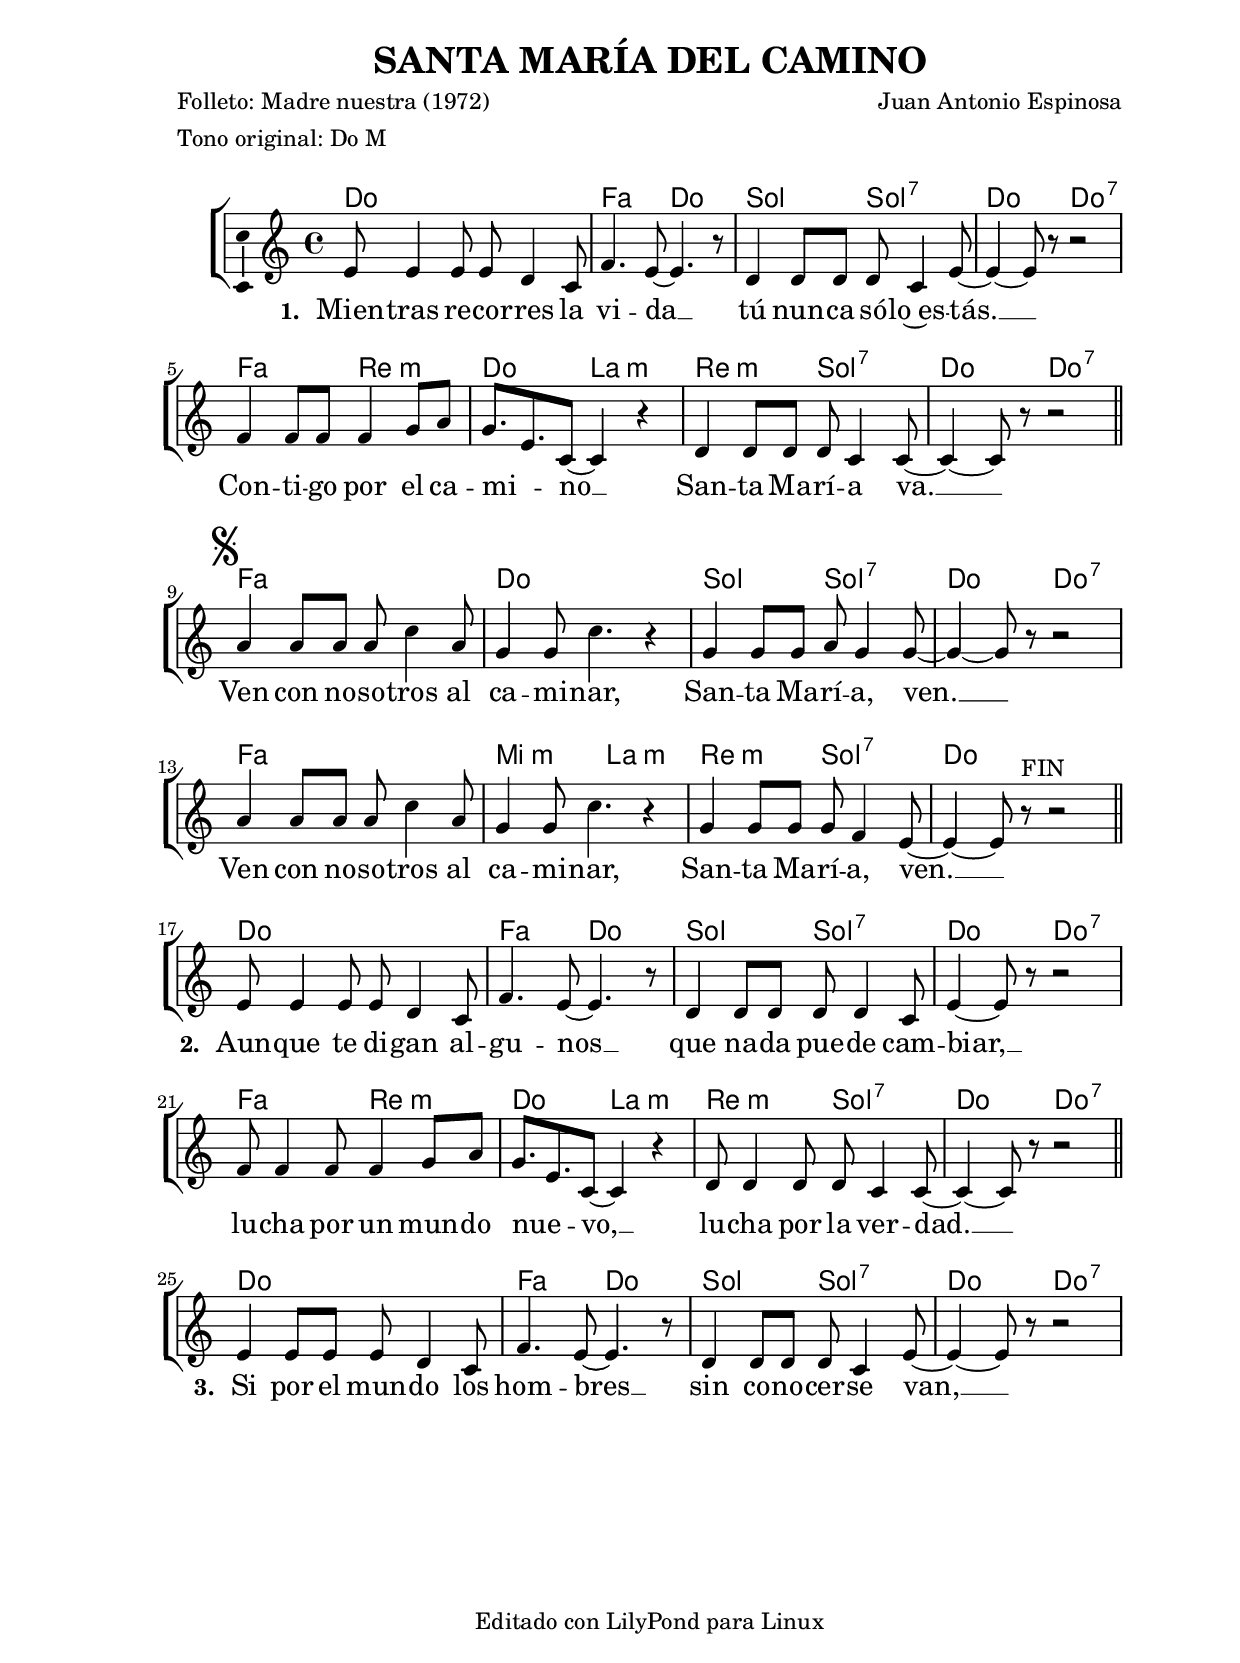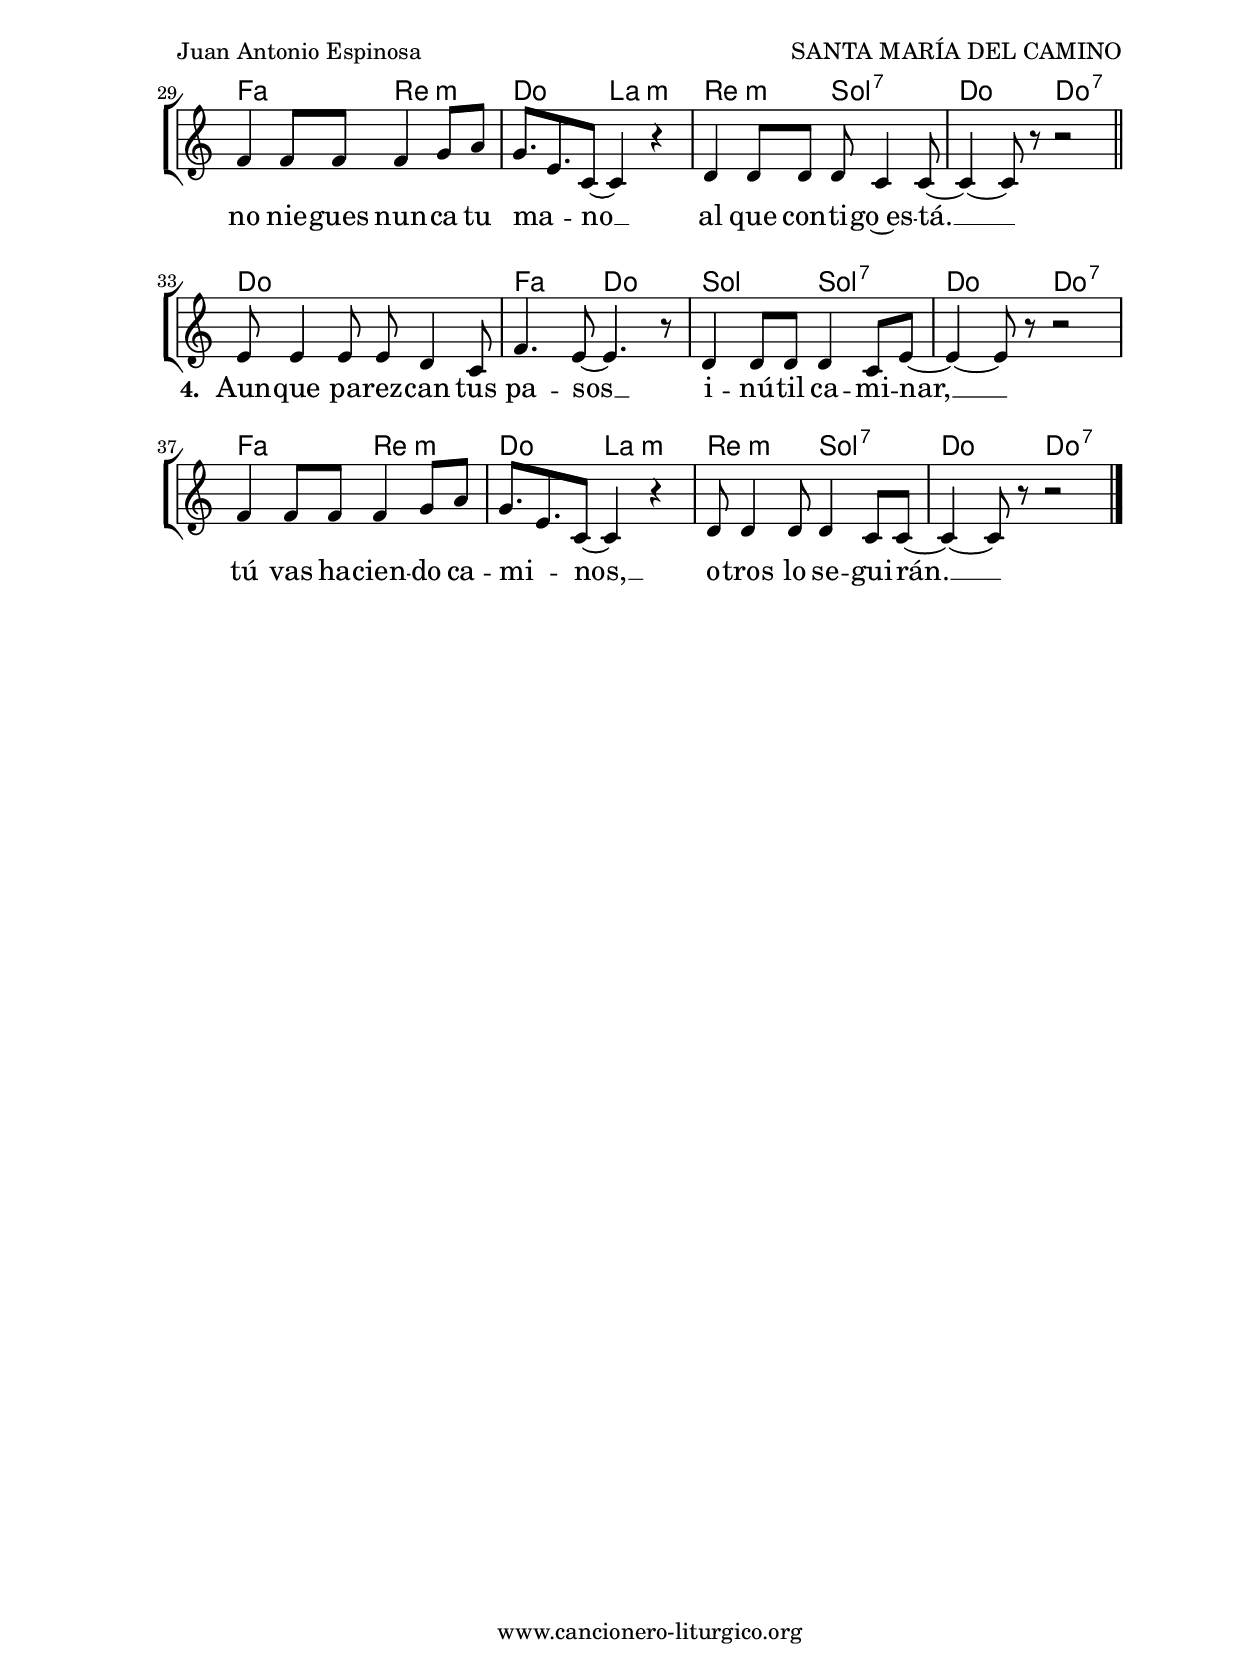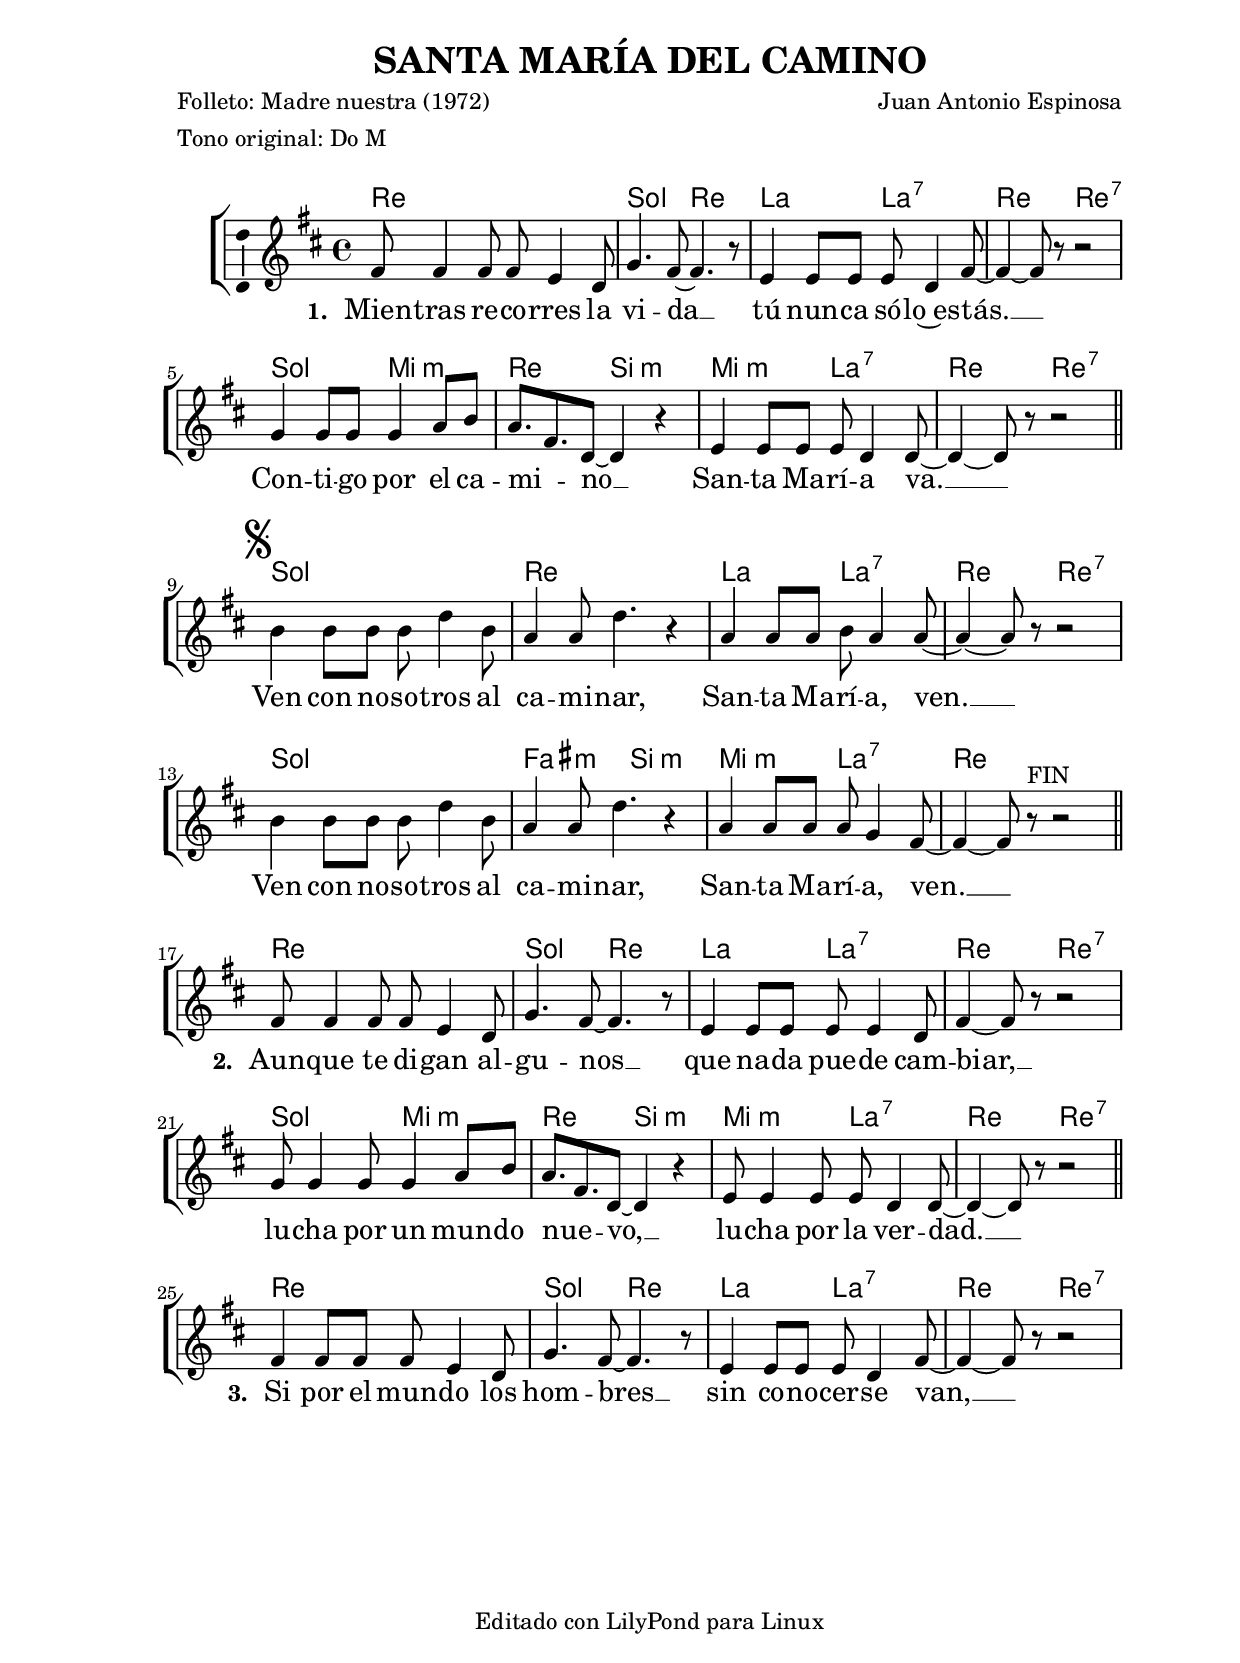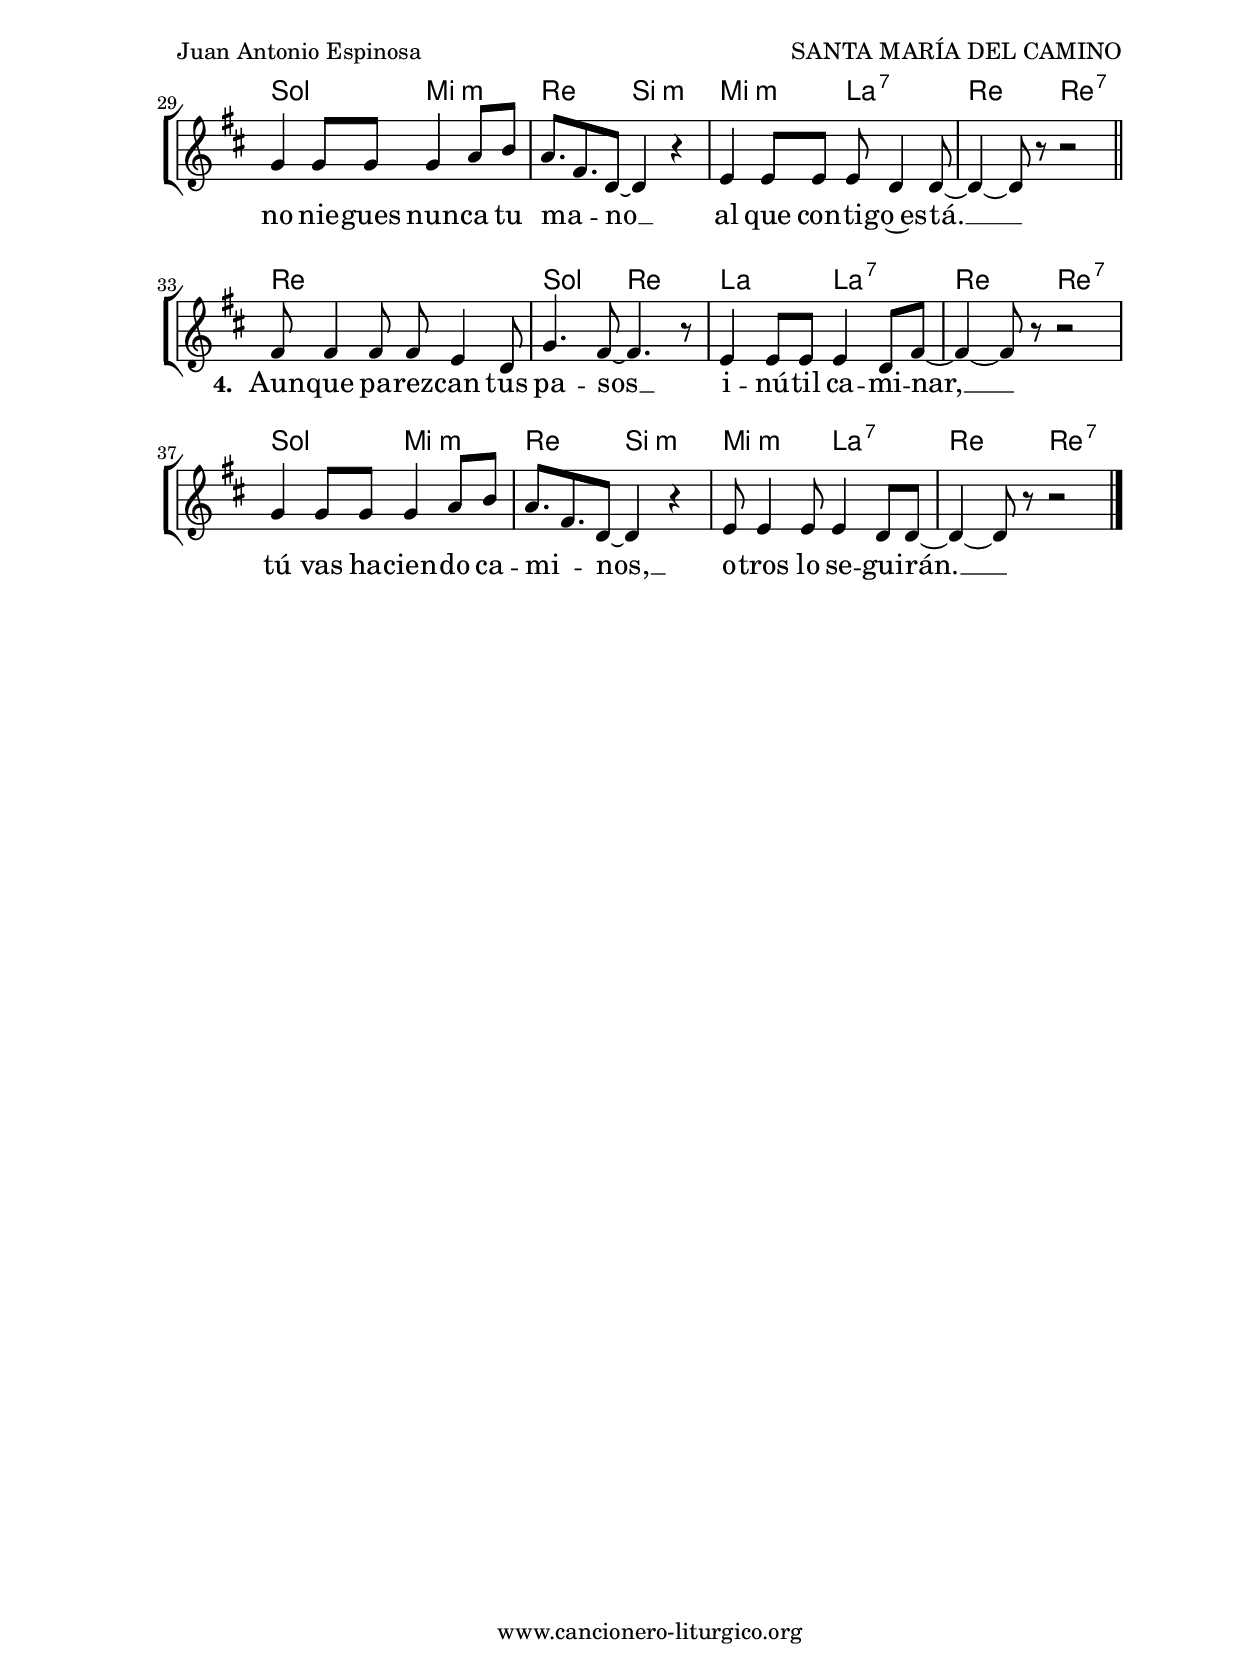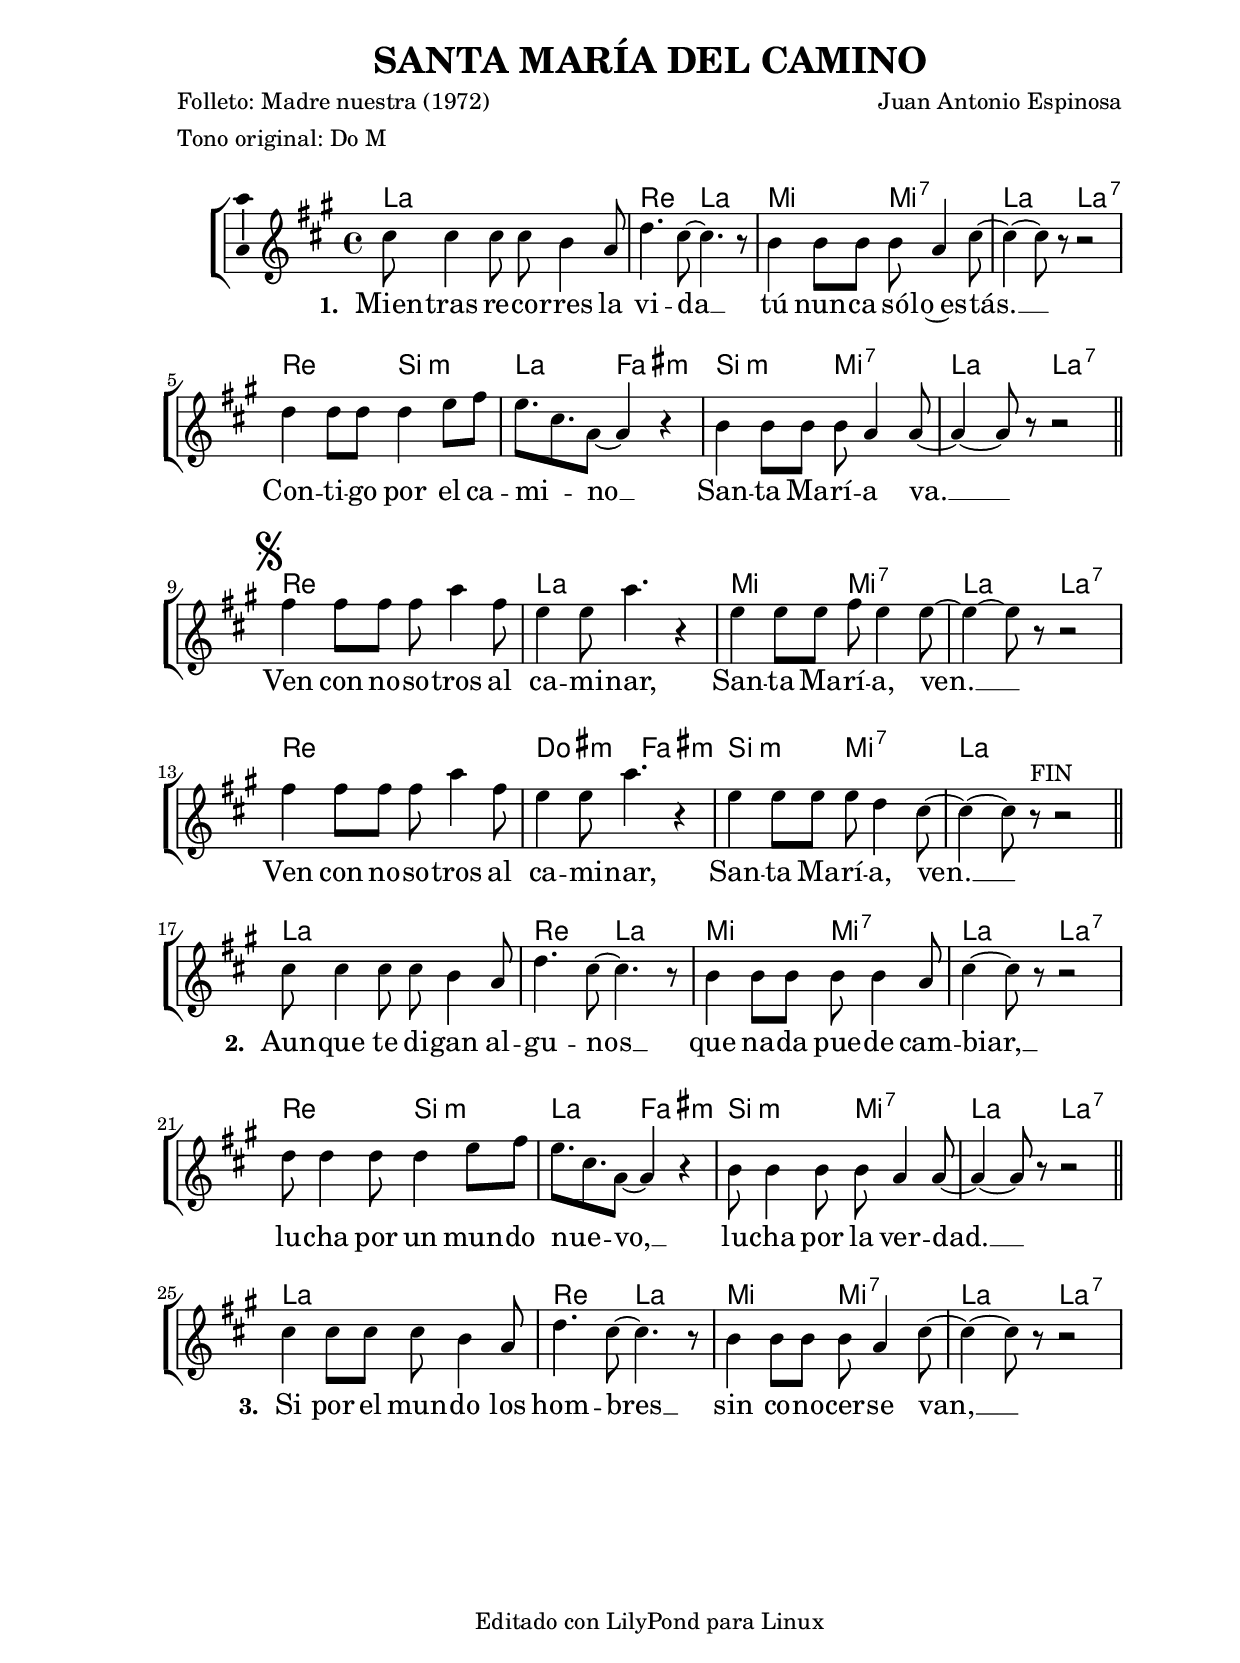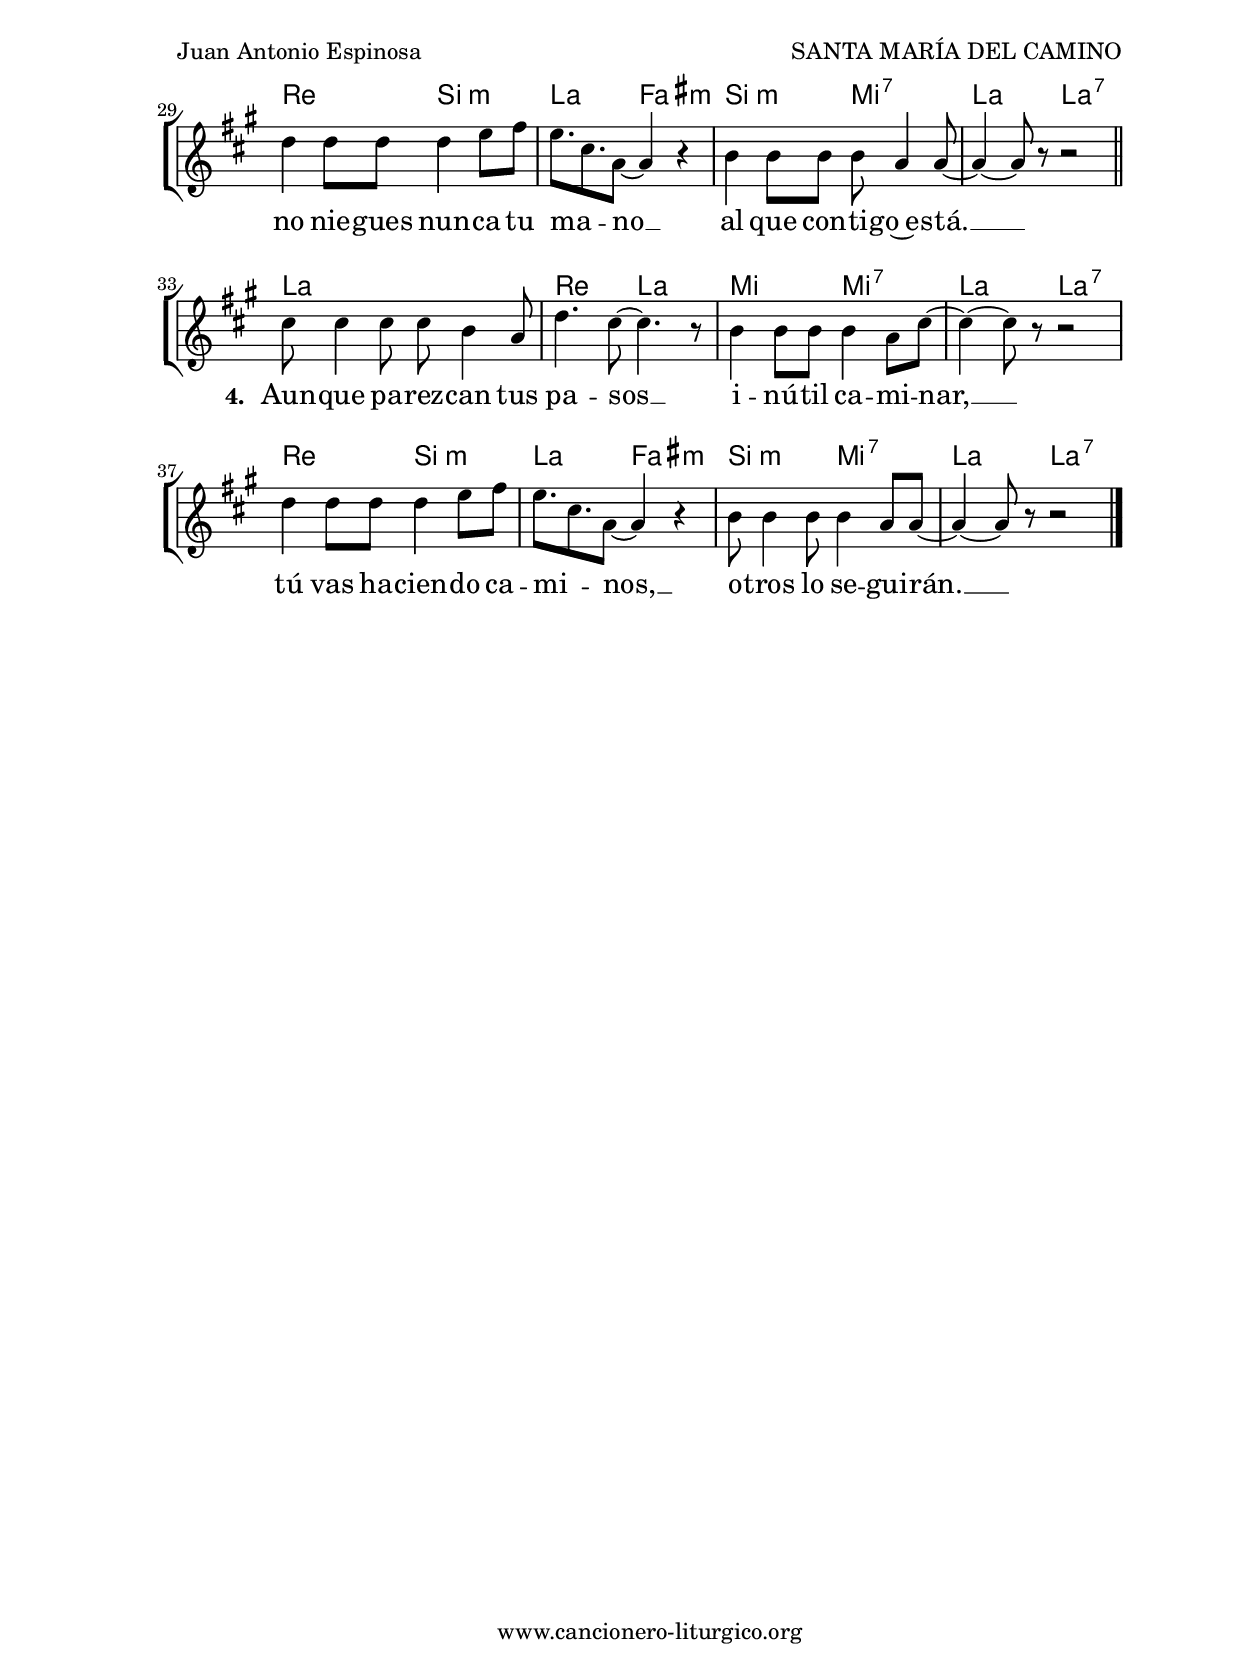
%
%para convertir .midi en .wav:
%timidity filename.midi -Ow -o finename.wav
%
%
%Para convertir de .wav a .mp3:
%lame -h -m j filename.wav
%
%
%para escuchar el midi:
%timidity nombrefichero.midi
%


%versión de lilypond para la que se ha escrito esta partitura:
\version "2.16.0"

	%Tamaño papel
	#(set-default-paper-size "a4")
	%Tamaño partitura
	#(set-global-staff-size 20)
	%No responde al pulsar sobre una nota
	#(ly:set-option 'point-and-click #f)

%parámetros del encabezamiento:
\header {
	title = "SANTA MARÍA DEL CAMINO"
	subtitle = ""
	composer = "Juan Antonio Espinosa"
	poet = "Folleto: Madre nuestra (1972)"
	meter = "Tono original: Do M"
	arranger = ""
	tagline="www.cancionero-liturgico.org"
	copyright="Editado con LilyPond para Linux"
	}

%parámetros asociados al papel:
\paper  {
	oddHeaderMarkup = \markup {\fill-line { \on-the-fly #not-first-page \fromproperty #'header:title \on-the-fly #not-first-page \fromproperty #'header:composer }}
	evenHeaderMarkup = \markup {\fill-line { \fromproperty #'header:composer \fromproperty #'header:title }}
	#(set-paper-size "a4")
	print-page-number = ##f
	first-page-number = 1
	print-first-page-number = ##f
%	head-separation = 3.0 \cm
	top-margin = 2.0 \cm
	bottom-margin = 0.5\cm
%%%	bottom-margin = -2.0\cm
	left-margin = 3.0 \cm
	line-width = 16.0 \cm 
	indent = 8\mm
	interscoreline = 2.\mm
	between-system-space = 15\mm
%	para que las partituras no llenen la hoja:
	ragged-bottom = ##t
%	idem para la última hoja:
	ragged-last-bottom = ##f
%	para que las partituras llenen el ancho del papel:
	ragged-last = ##f
	after-title-space = 2.5 \cm
%page-count=1
%system-count=8

	%Flexible Vertical Spacing
%	markup-markup-spacing =
%	#'((basic-distance . 15) (minimum-distance . 15) (padding . 3))
	markup-system-spacing =
	#'((basic-distance . 15) (minimum-distance . 15) (padding . 3))
	system-system-spacing =
	#'((basic-distance . 15) (minimum-distance . 15) (padding . 3))
	score-system-spacing =
	#'((basic-distance . 15) (minimum-distance . 15) (padding . 5))
%	top-system-spacing = % header
%	#'((basic-distance . 8) (minimum-distance . 0) (padding . 0))
%	top-markup-spacing =
%	#'((basic-distance . 20) (minimum-distance . 20) (padding . 0))
	last-bottom-spacing = % footer
	#'((basic-distance . 5) (minimum-distance . 5) (padding . 0))
%	score-markup-spacing =
%	#'((basic-distance . 16) (minimum-distance . 13) (padding . 0))

	}


%parámetros que afectan a toda la partitura:
global =  {
	%clave de sol (G):
	\clef G
	%armadura:
%%%	\transpose c d
	\key c \major
	\tempo 4=100
	\set Score.tempoHideNote = ##t
	}


acordes = {
	\italianChords
	\chordmode {
%%%	\transpose c d
{

c2 s f c g g:7 c c:7 f d:m c a:m d:m g:7 c c:7
f s c s g g:7 c c:7 f s e:m a:m d:m g:7 c s
c2 s f c g g:7 c c:7 f d:m c a:m d:m g:7 c c:7
c2 s f c g g:7 c c:7 f d:m c a:m d:m g:7 c c:7
c2 s f c g g:7 c c:7 f d:m c a:m d:m g:7 c c:7

}
}
}

melodia = 
%%%	\transpose c d
{
	\relative c'{
\time 4/4

%Estrofa 1
e8 e4 e8 e d4 c8
f4. e8~e4. r8
d4 d8 d d c4 e8~
e4~e8 r8 r2
f4 f8 f f4 g8 a
g8. e8. c8~c4 r4
d4 d8 d d c4 c8~
c4~c8 r8 r2

\bar "||"
\break

%Estribillo
\mark \markup { \musicglyph #"scripts.segno" }
a'4 a8 a a c4 a8
g4 g8 c4. r4
g4 g8 g a g4 g8~
g4~g8 r8 r2
a4 a8 a a c4 a8
g4 g8 c4. r4
g4 g8 g g f4 e8~
e4~e8 r8^"FIN" r2

\bar "||"
\break

%Estrofa 2
e8 e4 e8 e d4 c8
f4. e8~e4. r8
d4 d8 d d d4 c8
e4~e8 r8 r2
f8 f4 f8 f4 g8 a
g8. e8. c8~c4 r4
d8 d4 d8 d c4 c8~
c4~c8 r8 r2

\bar "||"
\break

%Estrofa 3
e4 e8 e e d4 c8
f4. e8~e4. r8
d4 d8 d d c4 e8~
e4~e8 r8 r2
f4 f8 f f4 g8 a
g8. e8. c8~c4 r4
d4 d8 d d c4 c8~
c4~c8 r8 r2

\bar "||"
\break

%Estrofa 4
e8 e4 e8 e d4 c8
f4. e8~e4. r8
d4 d8 d d4 c8 e8~
e4~e8 r8 r2
f4 f8 f f4 g8 a
g8. e8. c8~c4 r4
d8 d4 d8 d4 c8 c8~
c4~c8 r8 r2

\bar "|."

	}
	}


texto = \lyricmode {
\set stanza =#"1. " Mien -- tras re -- co -- rres la vi -- da __
tú nun -- ca só -- lo~es -- tás. __
Con -- ti -- go por el ca -- mi -- _ no __
San -- ta Ma -- rí -- a va. __

Ven con no -- so -- tros al ca -- mi -- nar,
San -- ta Ma -- rí -- a, ven. __
Ven con no -- so -- tros al ca -- mi -- nar,
San -- ta Ma -- rí -- a, ven. __

\set stanza =#"2. " Aun -- que te di -- gan al -- gu -- nos __
que na -- da pue -- de cam -- biar, __
lu -- cha por un mun -- do nue -- _ vo, __
lu -- cha por la ver -- dad. __

\set stanza =#"3. " Si por el mun -- do los hom -- bres __
sin co -- no -- cer -- se van, __
no nie -- gues nun -- ca tu ma -- _ no __
al que con -- ti -- go~es -- tá. __

\set stanza =#"4. " Aun -- que pa -- rez -- can tus pa -- sos __
i -- nú -- til ca -- mi -- nar, __
tú vas ha -- cien -- do ca -- mi -- _ nos, __
o -- tros lo se -- gui -- rán. __

	}


acordesStaff = \context ChordNames = acordesStaff <<
	\set chordChanges = ##t
	\acordes
	>>


vozStaff = \context Voice = vozStaff
\with {\consists "Ambitus_engraver"}
<<
%	\set Staff.instrumentName = ""
%	\set Staff.shortInstrumentName = ""
%	\set Staff.midiInstrument = #"clarinet"
%	\set Staff.midiInstrument = #"cello"
%	\set Staff.midiInstrument = #"flute"
	\set Staff.midiInstrument = #"electric guitar (jazz)"
%	\set Staff.midiInstrument = #"english horn"
%	\set Staff.midiInstrument = #"violin"
%	\set Staff.midiInstrument = #"glockenspiel"
	\set Staff.midiMinimumVolume = #0.7
	\set Staff.midiMaximumVolume = #0.9
	\global
	\melodia
	>>

textoStaff = \context Lyrics = textoStaff <<
	\lyricsto vozStaff \texto
	>>

\book {
	\score {
		\context ChoirStaff {
			\override StaffGroup.SystemStartBracket #'collapse-height = #1
			\override Score.SystemStartBar #'collapse-height = #1
			<<
			\acordesStaff
			\vozStaff
			\textoStaff
			>>
			}
		\layout {
	    		\context {
				\Lyrics
				\override LyricText #'font-size = #2
				}
	   		 \context {
				\Score
				\override StaffSymbol #'staff-space = #(magstep +3)
				}
			}
		}
	\score {
		\unfoldRepeats
		\context ChoirStaff {
			<<
			\acordesStaff
			\vozStaff
			>>
			}
		\midi {
	  		\context {
	  			\Score
				tempoWholesPerMinute = #(ly:make-moment 70 4)
				}
			}
		}
	}



#(define output-suffix "C")
\book {
	\score {
		\context ChoirStaff {
			\override StaffGroup.SystemStartBracket #'collapse-height = #1
			\override Score.SystemStartBar #'collapse-height = #1
\transpose c d
			<<
			\acordesStaff
			\vozStaff
			\textoStaff
			>>
			}
		\layout {
	    		\context {
				\Lyrics
				\override LyricText #'font-size = #2
				}
	   		 \context {
				\Score
				\override StaffSymbol #'staff-space = #(magstep +3)
				}
			}
		}
	}

#(define output-suffix "S")
\book {
	\score {
		\context ChoirStaff {
			\override StaffGroup.SystemStartBracket #'collapse-height = #1
			\override Score.SystemStartBar #'collapse-height = #1
\transpose c a
			<<
			\acordesStaff
			\vozStaff
			\textoStaff
			>>
			}
		\layout {
	    		\context {
				\Lyrics
				\override LyricText #'font-size = #2
				}
	   		 \context {
				\Score
				\override StaffSymbol #'staff-space = #(magstep +3)
				}
			}
		}
	}


